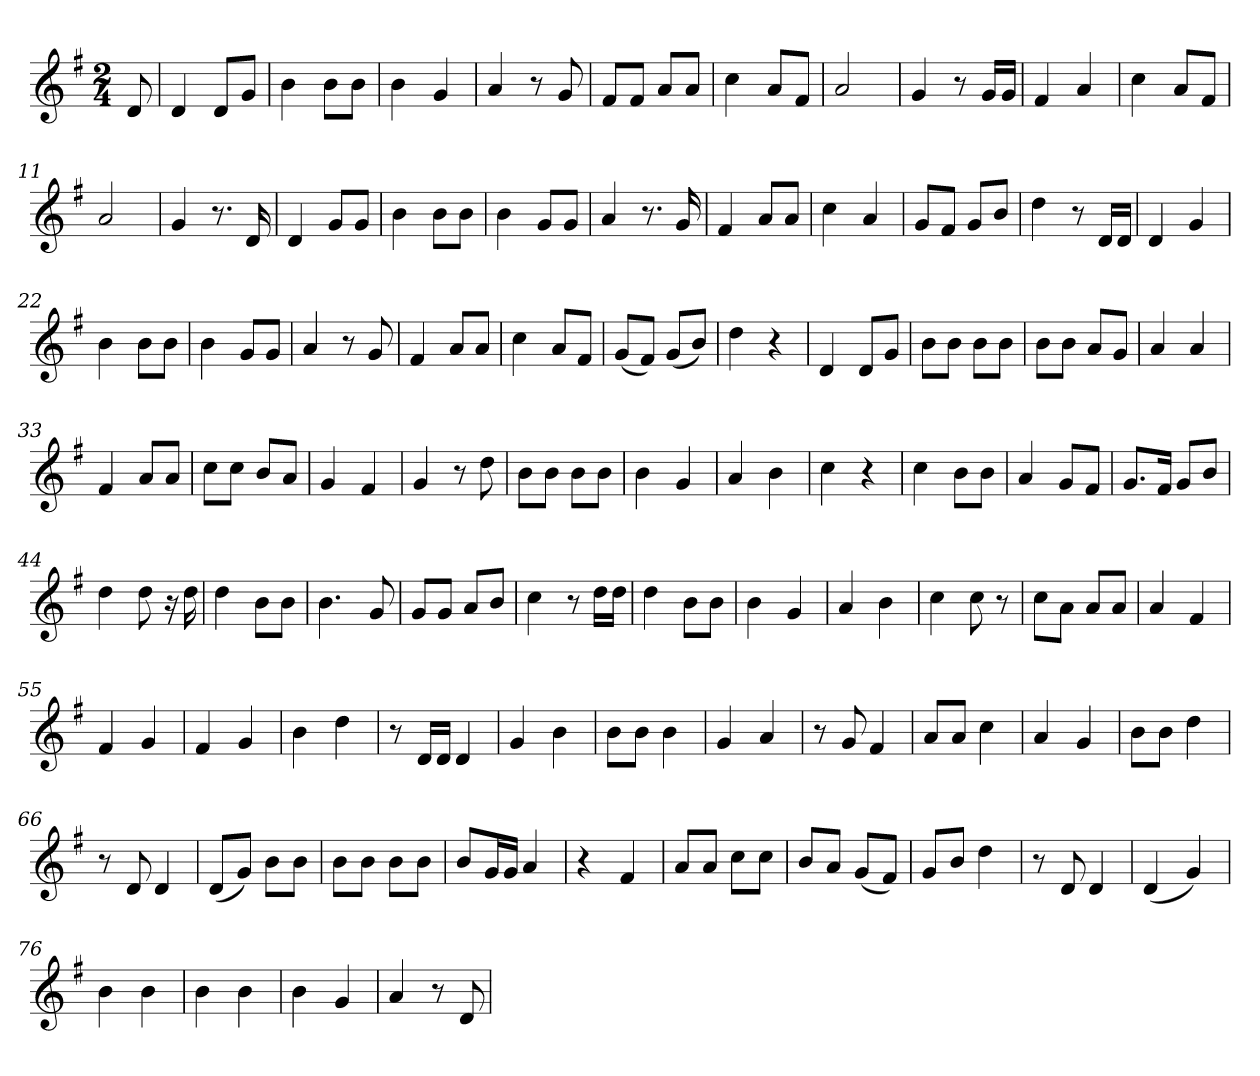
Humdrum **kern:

**kern
*part1
*staff1
*k[f#]
*M2/4
*MM120
=
8d
=1
4d
8dL
8gJ
=2
4b
8bL
8bJ
=3
4b
4g
=4
4a
8r
8g
=5
8f#L
8f#J
8aL
8aJ
=6
4cc
8aL
8f#J
=7
2a
=8
4g
8r
16gLL
16gJJ
=9
4f#
4a
=10
4cc
8aL
8f#J
=11
2a
=12
4g
8.r
16d
=13
4d
8gL
8gJ
=14
4b
8bL
8bJ
=15
4b
8gL
8gJ
=16
4a
8.r
16g
=17
4f#
8aL
8aJ
=18
4cc
4a
=19
8gL
8f#J
8gL
8bJ
=20
4dd
8r
16dLL
16dJJ
=21
4d
4g
=22
4b
8bL
8bJ
=23
4b
8gL
8gJ
=24
4a
8r
8g
=25
4f#
8aL
8aJ
=26
4cc
8aL
8f#J
=27
(8gL
8f#J)
(8gL
8bJ)
=28
4dd
4r
=29
4d
8dL
8gJ
=30
8bL
8bJ
8bL
8bJ
=31
8bL
8bJ
8aL
8gJ
=32
4a
4a
=33
4f#
8aL
8aJ
=34
8ccL
8ccJ
8bL
8aJ
=35
4g
4f#
=36
4g
8r
8dd
=37
8bL
8bJ
8bL
8bJ
=38
4b
4g
=39
4a
4b
=40
4cc
4r
=41
4cc
8bL
8bJ
=42
4a
8gL
8f#J
=43
8.gL
16f#Jk
8gL
8bJ
=44
4dd
8dd
16r
16dd
=45
4dd
8bL
8bJ
=46
4.b
8g
=47
8gL
8gJ
8aL
8bJ
=48
4cc
8r
16ddLL
16ddJJ
=49
4dd
8bL
8bJ
=50
4b
4g
=51
4a
4b
=52
4cc
8cc
8r
=53
8ccL
8aJ
8aL
8aJ
=54
4a
4f#
=55
4f#
4g
=56
4f#
4g
=57
4b
4dd
=58
8r
16dLL
16dJJ
4d
=59
4g
4b
=60
8bL
8bJ
4b
=61
4g
4a
=62
8r
8g
4f#
=63
8aL
8aJ
4cc
=64
4a
4g
=65
8bL
8bJ
4dd
=66
8r
8d
4d
=67
(8dL
8gJ)
8bL
8bJ
=68
8bL
8bJ
8bL
8bJ
=69
8bL
16gL
16gJJ
4a
=70
4r
4f#
=71
8aL
8aJ
8ccL
8ccJ
=72
8bL
8aJ
(8gL
8f#J)
=73
8gL
8bJ
4dd
=74
8r
8d
4d
=75
(4d
4g)
=76
4b
4b
=77
4b
4b
=78
4b
4g
=79
4a
8r
8d
=
*-
